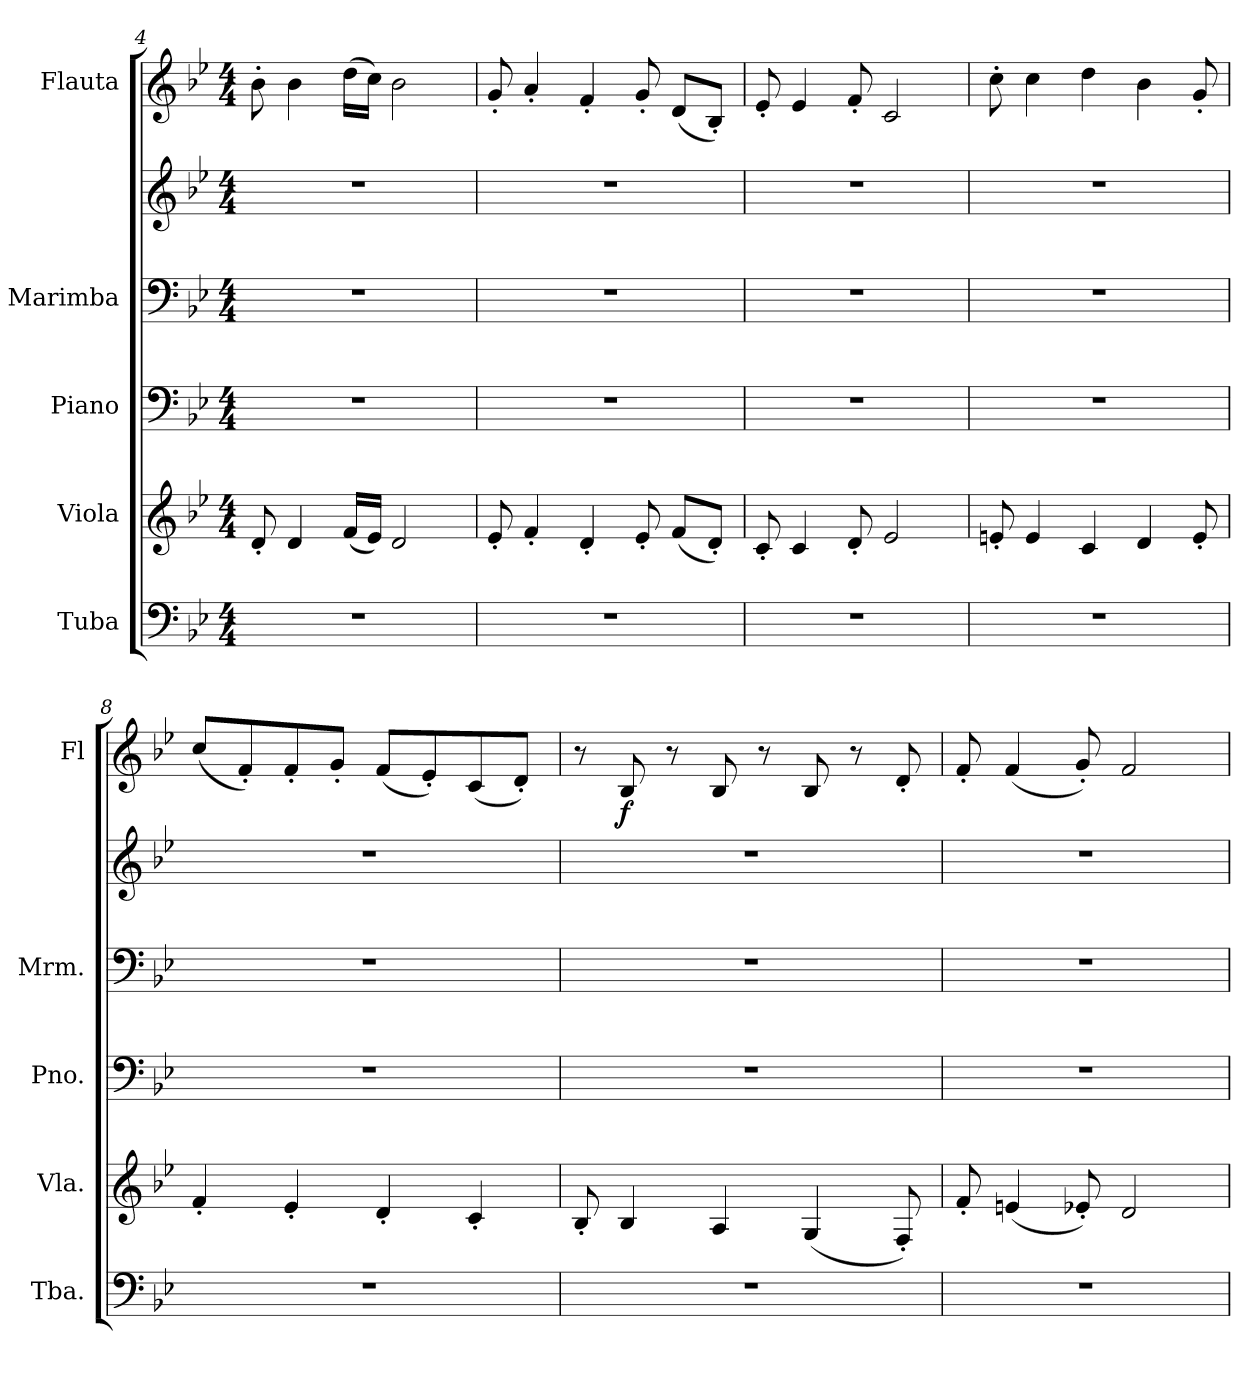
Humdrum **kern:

**kern	**kern	**kern	**kern	**kern	**kern	**dynam
*part5	*part4	*part3	*part2	*part2	*part1	*part1
*staff6	*staff5	*staff4	*staff3	*staff2	*staff1	*staff1
*I"Tuba	*I"Viola	*I"Piano	*I"Marimba	*	*I"Flauta	*
*I'Tba.	*I'Vla.	*I'Pno.	*I'Mrm.	*	*I'Fl	*
*clefF4	*clefG2	*clefF4	*clefF4	*clefG2	*clefG2	*
*k[b-e-]	*k[b-e-]	*k[b-e-]	*k[b-e-]	*k[b-e-]	*k[b-e-]	*
*M4/4	*M4/4	*M4/4	*M4/4	*M4/4	*M4/4	*
=4	=4	=4	=4	=4	=4	=4
1r	8d'/	1r	1r	1r	8b-'\	.
.	4d/	.	.	.	4b-\	.
.	(<16f/LL	.	.	.	(>16dd\LL	.
.	16e-/JJ)	.	.	.	16cc\JJ)	.
.	2d/	.	.	.	2b-\	.
!!LO:PB:g=z
=5	=5	=5	=5	=5	=5	=5
1r	8e-'/	1r	1r	1r	8g'/	.
.	4f'/	.	.	.	4a'/	.
.	4d'/	.	.	.	4f'/	.
.	8e-'/	.	.	.	8g'/	.
.	(<8f/L	.	.	.	(<8d/L	.
.	8d'/J)	.	.	.	8B-'/J)	.
=6	=6	=6	=6	=6	=6	=6
1r	8c'/	1r	1r	1r	8e-'/	.
.	4c/	.	.	.	4e-/	.
.	8d'/	.	.	.	8f'/	.
.	2e-/	.	.	.	2c/	.
=7	=7	=7	=7	=7	=7	=7
1r	8en'/	1r	1r	1r	8cc'\	.
.	4e/	.	.	.	4cc\	.
.	4c/	.	.	.	4dd\	.
.	4d/	.	.	.	4b-\	.
.	8e'/	.	.	.	8g'/	.
=8	=8	=8	=8	=8	=8	=8
1r	4f'/	1r	1r	1r	(<8cc/L	.
.	.	.	.	.	8f'/)	.
.	4e-'/	.	.	.	8f'/	.
.	.	.	.	.	8g'/J	.
.	4d'/	.	.	.	(<8f/L	.
.	.	.	.	.	8e-'/)	.
.	4c'/	.	.	.	(<8c/	.
.	.	.	.	.	8d'/J)	.
!!LO:LB:g=z
=9	=9	=9	=9	=9	=9	=9
1r	8B-'/	1r	1r	1r	8r	.
!	!	!	!	!	!	!LO:DY:b
.	4B-/	.	.	.	8B-/	f
.	.	.	.	.	8r	.
.	4A/	.	.	.	8B-/	.
.	.	.	.	.	8r	.
.	(<4G/	.	.	.	8B-/	.
.	.	.	.	.	8r	.
.	8F'/)	.	.	.	8d'/	.
=10	=10	=10	=10	=10	=10	=10
1r	8f'/	1r	1r	1r	8f'/	.
.	(<4en/	.	.	.	(<4f/	.
.	8e-X'/)	.	.	.	8g'/)	.
.	2d/	.	.	.	2f/	.
=	=	=	=	=	=	=
*-	*-	*-	*-	*-	*-	*-
